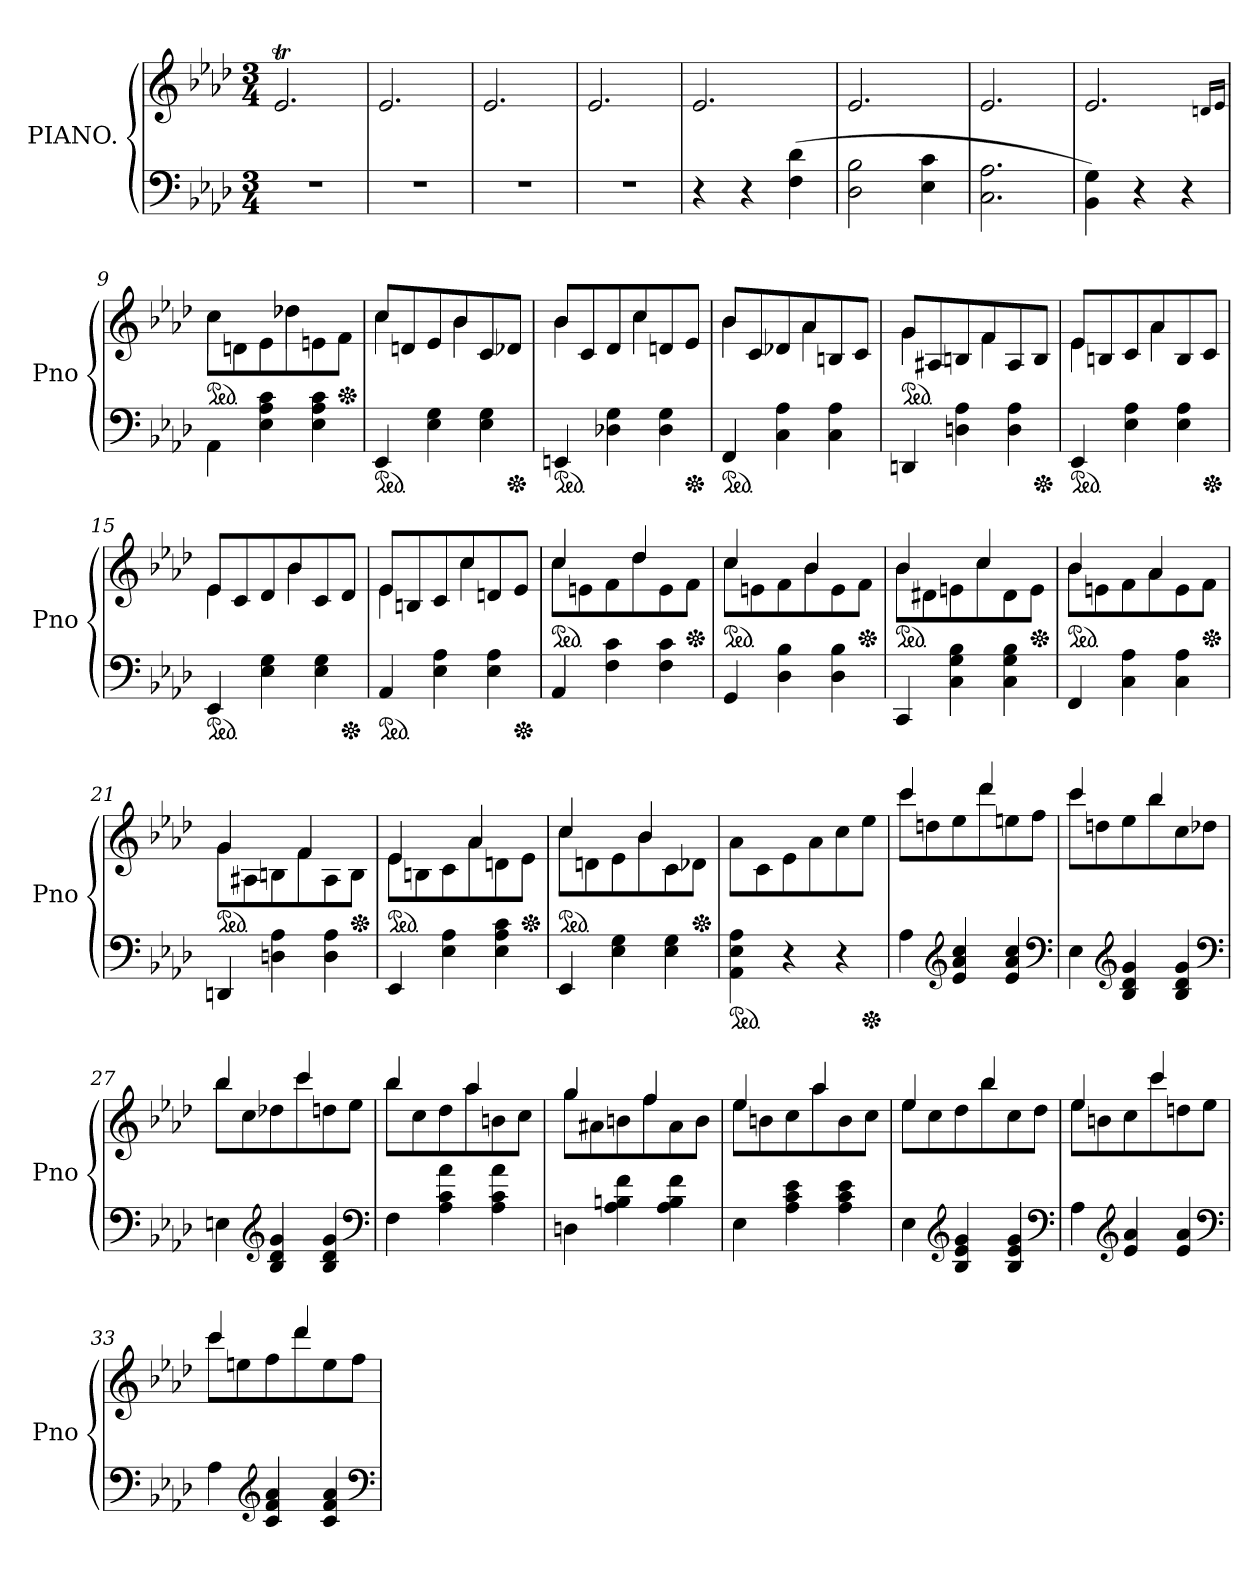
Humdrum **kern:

**kern	**kern
*part1	*part1
*staff2	*staff1
*I"PIANO.	*
*I'Pno	*
*clefF4	*clefG2
*k[b-e-a-d-]	*k[b-e-a-d-]
*A-:	*A-:
*M3/4	*M3/4
=1	=1
2.rF	2.e-T
=2	=2
2.rF	2.e-
=3	=3
2.rF	2.e-
=4	=4
2.rF	2.e-
=5	=5
4r	2.e-
4r	.
(>4F 4d-	.
=6	=6
2D- 2B-	2.e-
4E- 4c	.
=7	=7
2.C 2.A-	2.e-
=8	=8
4BB- 4G)	2.e-
4r	.
4r	.
.	16qqdn/LL
.	16qqe-/JJ
=9	=9
*	*^
!	!LO:TX:a:t=Leggiero	!
*	*ped	*
4AA-\	8ccTTT\L	4cc\
.	8dn\	.
4E- 4A- 4c	8e-/	8raayy
.	8dd-	4dd-\
4E- 4A- 4c	8en	.
*	*Xped	*
.	8fJ	8raayy
=10	=10	=10
*ped	*	*
4EE-	8ccL	4cc\
.	8dn/	.
4E- 4G	8e-	8rffyy
.	8b-	4b-\
4E- 4G	8c	.
*Xped	*	*
.	8d-XJ	8ryy
=11	=11	=11
*ped	*	*
4EEn	8b-L	4b-\
.	8c/	.
4D-X 4G	8d-	8rffyy
.	8cc	4cc\
4D- 4G	8dn	.
*Xped	*	*
.	8e-J	8rffyy
=12	=12	=12
*ped	*	*
4FF	8b-L	4b-\
.	8c/	.
4C 4A-	8d-X	8rffyy
.	8a-	4a-\
4C 4A-	8Bn	.
.	8cJ	8ryy
=13	=13	=13
*	*ped	*
4DDn	8gL	4g\
.	8A#X	.
4Dn 4A-	8Bn/	8rgyy
.	8f	4f\
4D 4A-	8A#	.
*Xped	*	*
.	8BJ	8ryy
=14	=14	=14
*ped	*	*
4EE-	8e-L	4e-\
.	8Bn/	.
4E- 4A-	8c	8ryy
.	8a-	4a-\
4E- 4A-	8B	.
*Xped	*	*
.	8cJ	8ryy
=15	=15	=15
*ped	*	*
4EE-	8e-L	4e-\
.	8c/	.
4E- 4G	8d-	8rddyy
.	8b-	4b-\
4E- 4G	8c	.
*Xped	*	*
.	8d-J	8rddyy
=16	=16	=16
*ped	*	*
4AA-	8e-L	4e-\
.	8Bn/	.
4E- 4A-	8c	8ryy
.	8cc	4cc\
4E- 4A-	8dn	.
*Xped	*	*
.	8e-J	8rddyy
=17	=17	=17
*	*ped	*
4AA-	4cc/	8cc\L
.	.	8en\
4F 4c	8rffyy	8f\
.	4dd-/	8dd-\
4F 4c	.	8e\
*	*Xped	*
.	8rffyy	8f\J
=18	=18	=18
*	*ped	*
4GG	4cc/	8cc\L
.	.	8en\
4D- 4B-	8rddyy	8f\
.	4b-/	8b-\
4D- 4B-	.	8e\
*	*Xped	*
.	8rddyy	8f\J
=19	=19	=19
*	*ped	*
4CC	4b-/	8b-\L
.	.	8d#X\
4C 4G 4B-	8rddyy	8en\
.	4cc/	8cc\
4C 4G 4B-	.	8d#\
*	*Xped	*
.	8rddyy	8e\J
=20	=20	=20
*	*ped	*
4FF	4b-	8b-L
.	.	8en
4C 4A-	8rddyy	8f
.	4a-	8a-
4C 4A-	.	8e
*	*Xped	*
.	8rffyy	8fJ
=21	=21	=21
*	*ped	*
4DDn	4g	8gL
.	.	8A#X
4Dn 4A-	8ryy	8Bn
.	4f	8f
4D 4A-	.	8A#
*	*Xped	*
.	8ryy	8BJ
=22	=22	=22
*	*ped	*
4EE-	4e-	8e-L
.	.	8Bn
4E- 4A-	8rddyy	8c
.	4a-	8a-
4E- 4A- 4c	.	8dn
*	*Xped	*
.	8ryy	8e-J
=23	=23	=23
*	*ped	*
4EE-	4cc	8ccL
.	.	8dn
4E- 4G	8rddyy	8e-
.	4b-	8b-
4E- 4G	.	8c
*	*Xped	*
.	8ryy	8d-XJ
*	*v	*v
=24	=24
*ped	*
4AA- 4E- 4A-	8a-\L
.	8c\
4r	8e-\
.	8a-\
4r	8cc\
*Xped	*
.	8ee-\J
=25	=25
*	*^
4A-	4ccc	8cccL
.	.	8ddn
*clefG2	*	*
4e- 4a- 4cc	8rgggyy	8ee-
.	4ddd-	8ddd-
4e- 4a- 4cc	.	8een
.	8rgggyy	8ffJ
*clefF4	*	*
=26	=26	=26
4E-	4ccc	8cccL
.	.	8ddn
*clefG2	*	*
4B- 4d- 4g	8reeeyy	8ee-
.	4bb-	8bb-
4B- 4d- 4g	.	8cc
.	8reeeyy	8dd-XJ
*clefF4	*	*
=27	=27	=27
4En	4bb-	8bb-L
.	.	8cc
*clefG2	*	*
4B- 4d- 4g	8rcccyy	8dd-X
.	4ccc	8ccc
4B- 4d- 4g	.	8ddn
.	8reeeyy	8ee-J
*clefF4	*	*
=28	=28	=28
4F	4bb-	8bb-L
.	.	8cc
4A- 4c 4a-	8reeeyy	8dd-
.	4aa-	8aa-
4A- 4c 4a-	.	8bn
.	8raayy	8ccJ
=29	=29	=29
4Dn	4gg	8ggL
.	.	8a#X
4A- 4Bn 4f	8raayy	8bn
.	4ff	8ff
4A- 4B 4f	.	8a#
.	8rcccyy	8bJ
=30	=30	=30
4E-	4ee-	8ee-L
.	.	8bn
4A- 4c 4e-	8rcccyy	8cc
.	4aa-	8aa-
4A- 4c 4e-	.	8b
.	8rcccyy	8ccJ
=31	=31	=31
4E-	4ee-	8ee-L
.	.	8cc
*clefG2	*	*
4B- 4e- 4g	8rcccyy	8dd-
.	4bb-	8bb-
4B- 4e- 4g	.	8cc
.	8rcccyy	8dd-J
*clefF4	*	*
=32	=32	=32
4A-	4ee-	8ee-L
.	.	8bn
*clefG2	*	*
4e- 4a-	8rcccyy	8cc
.	4ccc	8ccc
4e- 4a-	.	8ddn
.	8rcccyy	8ee-J
*clefF4	*	*
=33	=33	=33
4A-	4ccc	8cccL
.	.	8een
*clefG2	*	*
4c 4f 4a-	8rcccyy	8ff
.	4ddd-	8ddd-
4c 4f 4a-	.	8ee
.	8reeeyy	8ffJ
*	*v	*v
*clefF4	*
=	=
*-	*-
